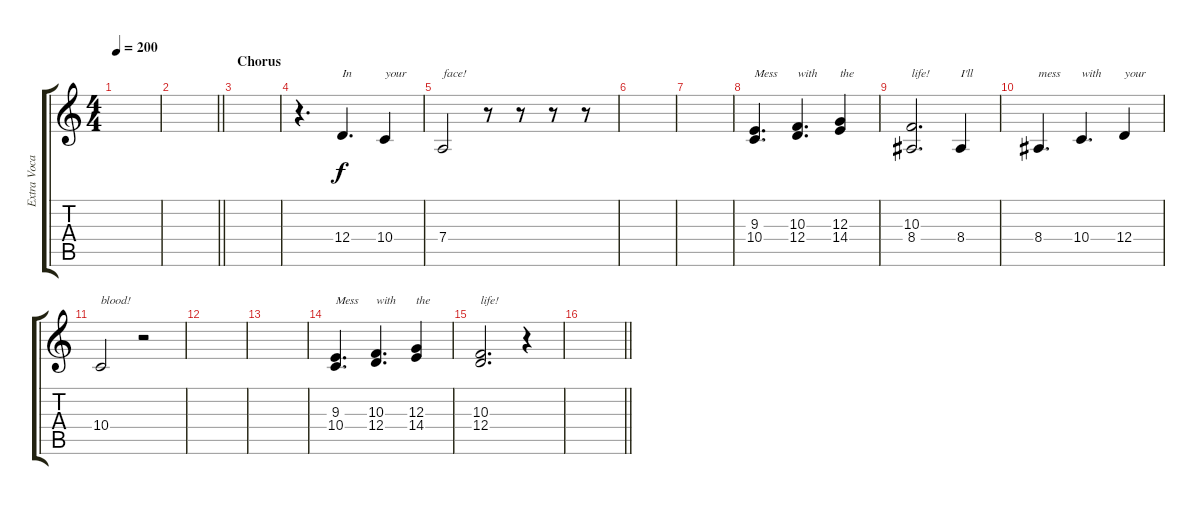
\track ("Extra Vocals" "Extra Voca") {instrument lead2sawtooth}
\staff {score tabs}
\tuning (E4 B3 G3 D3 A2 E2) {hide}
\ts (4 4)
\tempo 200
\clef g2
\ks c
|
\barLineRight lightlight
|
\section ("" "Chorus")
|
r.4{d volume 11} 12.4.4{d txt "In"} 10.4.4{txt "your"} |
7.4.2{txt "face!"} r.8 r.8 r.8 r.8 |
|
|
(9.3 10.4).4{d txt "Mess" volume 13} (10.3 12.4).4{d txt "with"} (12.3 14.4).4{txt "the"} |
(10.3 8.4).2{d txt "life!"} 8.4.4{txt "I'll"} |
8.4.4{d txt "mess"} 10.4.4{d txt "with"} 12.4.4{txt "your"} |
10.4.2{txt "blood!"} r.2 |
|
|
(9.3 10.4).4{d txt "Mess" volume 13} (10.3 12.4).4{d txt "with"} (12.3 14.4).4{txt "the"} |
(10.3 12.4).2{d txt "life!"} r.4 |
\barLineRight lightlight
